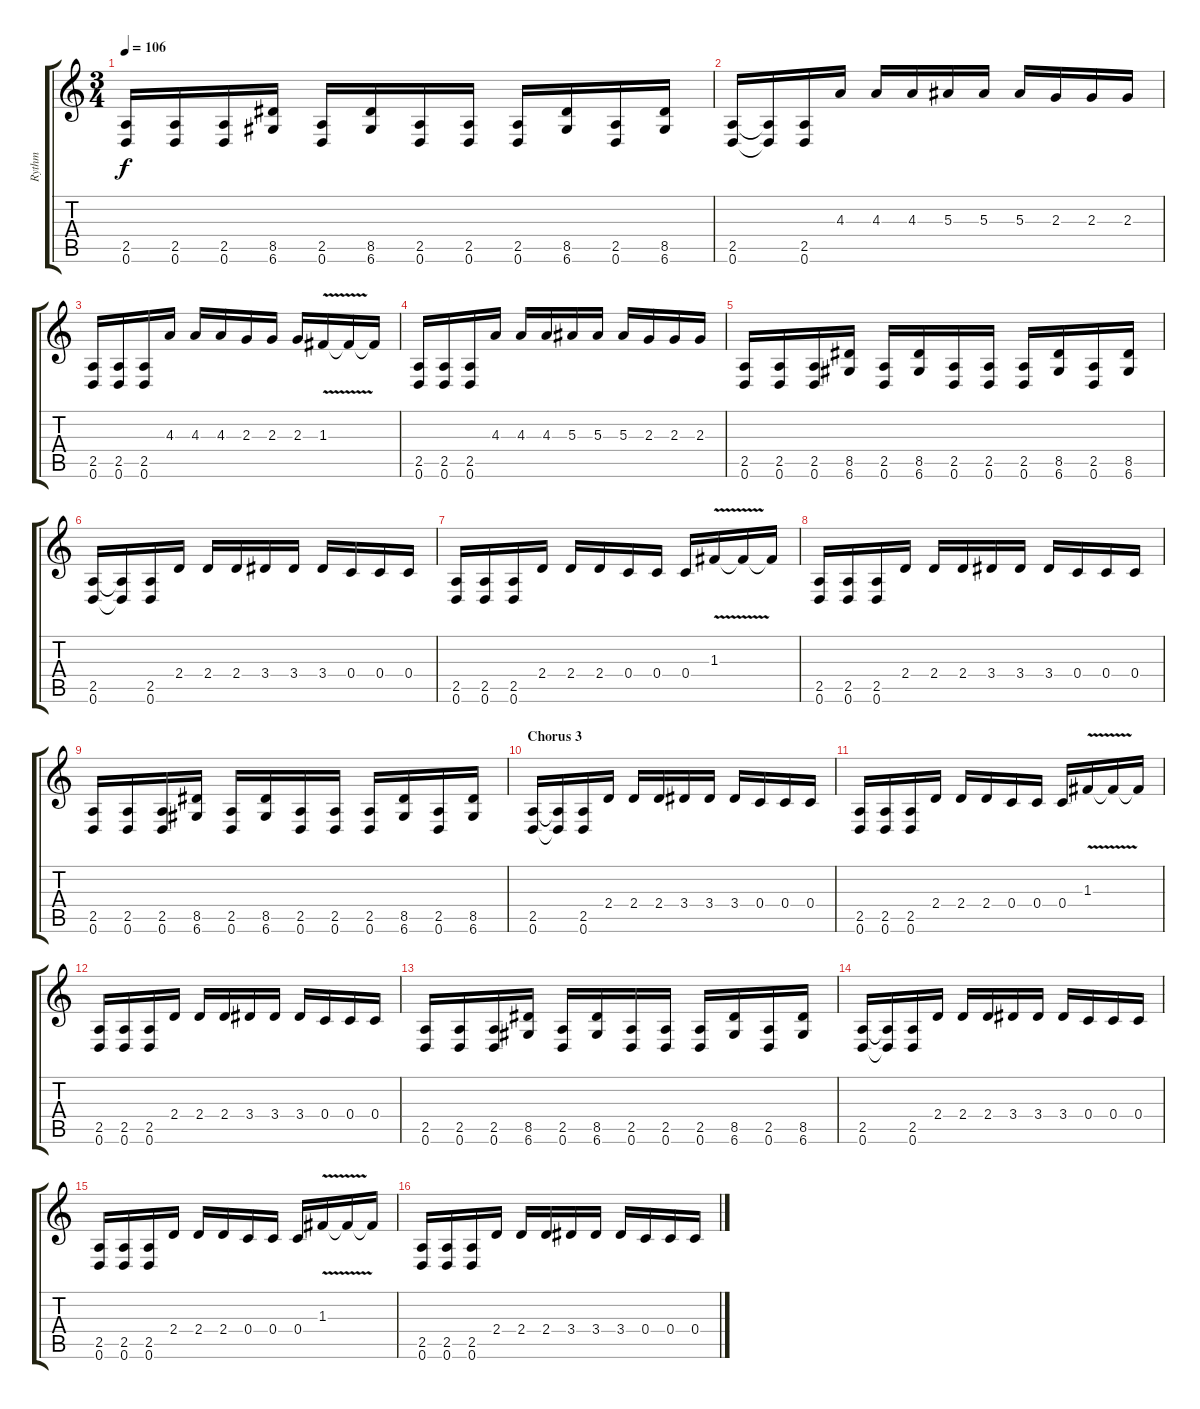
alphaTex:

\track ("Rythm" "Rythm") {instrument distortionguitar}
\staff {score tabs}
\tuning (D4 A3 F3 C3 G2 D2) {hide}
\ts (3 4)
\tempo 106
\clef g2
\ks c
(2.5 0.6).16{dy f} (2.5 0.6).16 (2.5 0.6).16 (8.5 6.6).16 (2.5 0.6).16 (8.5 6.6).16 (2.5 0.6).16 (2.5 0.6).16 (2.5 0.6).16 (8.5 6.6).16 (2.5 0.6).16 (8.5 6.6).16 |
(2.5 0.6).16 (2.5{t} 0.6{t}).16 (2.5 0.6).16 4.3.16 4.3.16 4.3.16 5.3.16 5.3.16 5.3.16 2.3.16 2.3.16 2.3.16 |
(2.5 0.6).16 (2.5 0.6).16 (2.5 0.6).16 4.3.16 4.3.16 4.3.16 2.3.16 2.3.16 2.3.16 1.3{v}.16 1.3{t}.16 1.3{t}.16 |
(2.5 0.6).16 (2.5 0.6).16 (2.5 0.6).16 4.3.16 4.3.16 4.3.16 5.3.16 5.3.16 5.3.16 2.3.16 2.3.16 2.3.16 |
(2.5 0.6).16 (2.5 0.6).16 (2.5 0.6).16 (8.5 6.6).16 (2.5 0.6).16 (8.5 6.6).16 (2.5 0.6).16 (2.5 0.6).16 (2.5 0.6).16 (8.5 6.6).16 (2.5 0.6).16 (8.5 6.6).16 |
(2.5 0.6).16 (2.5{t} 0.6{t}).16 (2.5 0.6).16 2.4.16 2.4.16 2.4.16 3.4.16 3.4.16 3.4.16 0.4.16 0.4.16 0.4.16 |
(2.5 0.6).16 (2.5 0.6).16 (2.5 0.6).16 2.4.16 2.4.16 2.4.16 0.4.16 0.4.16 0.4.16 1.3{v}.16 1.3{t}.16 1.3{t}.16 |
(2.5 0.6).16 (2.5 0.6).16 (2.5 0.6).16 2.4.16 2.4.16 2.4.16 3.4.16 3.4.16 3.4.16 0.4.16 0.4.16 0.4.16 |
(2.5 0.6).16 (2.5 0.6).16 (2.5 0.6).16 (8.5 6.6).16 (2.5 0.6).16 (8.5 6.6).16 (2.5 0.6).16 (2.5 0.6).16 (2.5 0.6).16 (8.5 6.6).16 (2.5 0.6).16 (8.5 6.6).16 |
\section ("" "Chorus 3")
(2.5 0.6).16 (2.5{t} 0.6{t}).16 (2.5 0.6).16 2.4.16 2.4.16 2.4.16 3.4.16 3.4.16 3.4.16 0.4.16 0.4.16 0.4.16 |
(2.5 0.6).16 (2.5 0.6).16 (2.5 0.6).16 2.4.16 2.4.16 2.4.16 0.4.16 0.4.16 0.4.16 1.3{v}.16 1.3{t}.16 1.3{t}.16 |
(2.5 0.6).16 (2.5 0.6).16 (2.5 0.6).16 2.4.16 2.4.16 2.4.16 3.4.16 3.4.16 3.4.16 0.4.16 0.4.16 0.4.16 |
(2.5 0.6).16 (2.5 0.6).16 (2.5 0.6).16 (8.5 6.6).16 (2.5 0.6).16 (8.5 6.6).16 (2.5 0.6).16 (2.5 0.6).16 (2.5 0.6).16 (8.5 6.6).16 (2.5 0.6).16 (8.5 6.6).16 |
(2.5 0.6).16 (2.5{t} 0.6{t}).16 (2.5 0.6).16 2.4.16 2.4.16 2.4.16 3.4.16 3.4.16 3.4.16 0.4.16 0.4.16 0.4.16 |
(2.5 0.6).16 (2.5 0.6).16 (2.5 0.6).16 2.4.16 2.4.16 2.4.16 0.4.16 0.4.16 0.4.16 1.3{v}.16 1.3{t}.16 1.3{t}.16 |
(2.5 0.6).16 (2.5 0.6).16 (2.5 0.6).16 2.4.16 2.4.16 2.4.16 3.4.16 3.4.16 3.4.16 0.4.16 0.4.16 0.4.16
